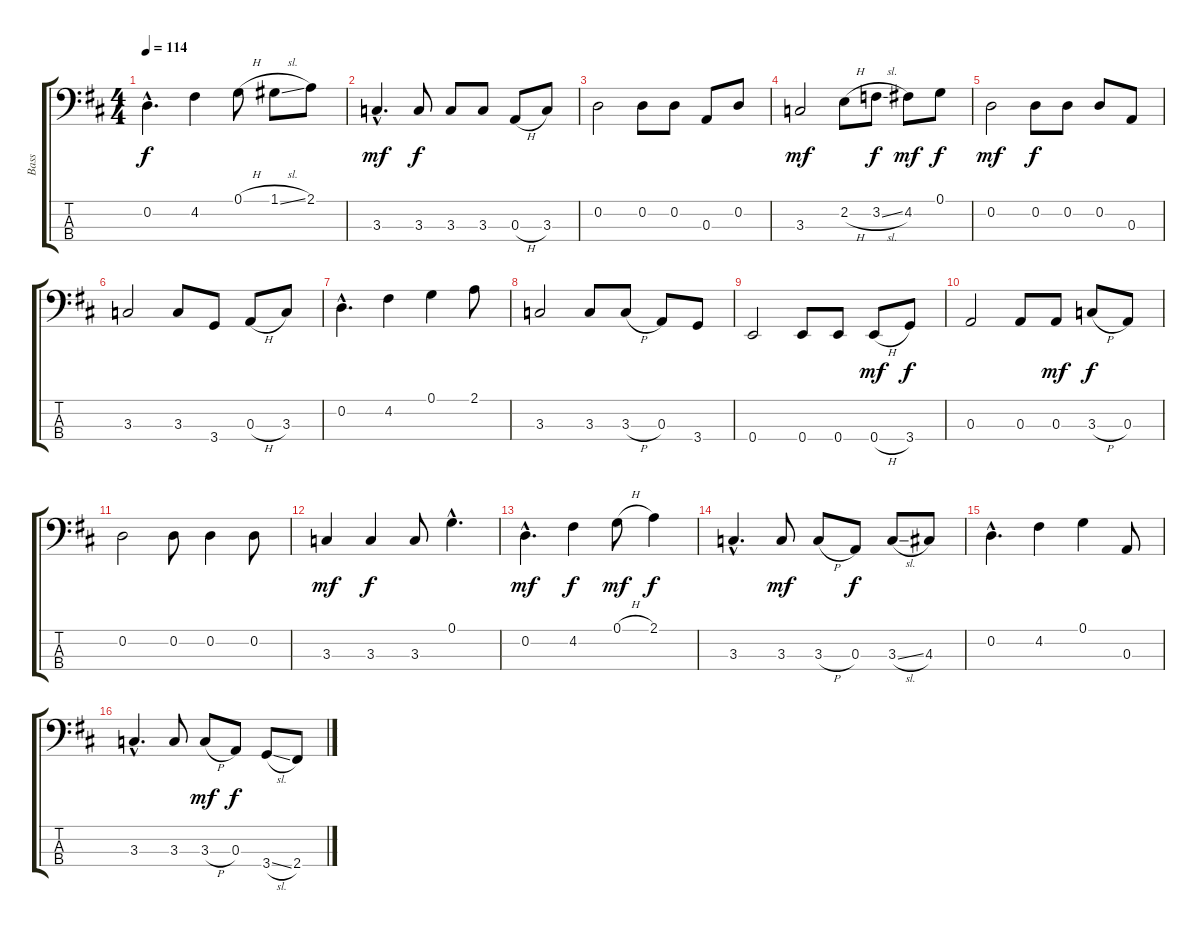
\track ("Bass" "Bass") {instrument electricbassfinger}
\staff {score tabs}
\tuning (G2 D2 A1 E1) {hide}
\ts (4 4)
\tempo 114
\clef f4
\ks d
0.2{hac}.4{d dy f} 4.2.4 0.1{h}.8 1.1{sl}.8 2.1.8 |
3.3{hac}.4{d dy mf} 3.3.8{dy f} 3.3.8 3.3.8 0.3{h}.8 3.3.8 |
0.2.2 0.2.8 0.2.8 0.3.8 0.2.8 |
3.3.2{dy mf} 2.2{h}.8 3.2{sl}.8{dy f} 4.2.8{dy mf} 0.1.8{dy f} |
0.2.2{dy mf} 0.2.8{dy f} 0.2.8 0.2.8 0.3.8 |
3.3.2 3.3.8 3.4.8 0.3{h}.8 3.3.8 |
0.2{hac}.4{d} 4.2.4 0.1.4 2.1.8 |
3.3.2 3.3.8 3.3{h}.8 0.3.8 3.4.8 |
0.4.2 0.4.8 0.4.8 0.4{h}.8{dy mf} 3.4.8{dy f} |
0.3.2 0.3.8 0.3.8{dy mf} 3.3{h}.8{dy f} 0.3.8 |
0.2.2 0.2.8 0.2.4 0.2.8 |
3.3.4{dy mf} 3.3.4{dy f} 3.3.8 0.1{hac}.4{d} |
0.2{hac}.4{d dy mf} 4.2.4{dy f} 0.1{h}.8{dy mf} 2.1.4{dy f} |
3.3{hac}.4{d} 3.3.8{dy mf} 3.3{h}.8 0.3.8{dy f} 3.3{sl}.8 4.3.8 |
0.2{hac}.4{d} 4.2.4 0.1.4 0.3.8 |
3.3{hac}.4{d} 3.3.8 3.3{h}.8{dy mf} 0.3.8{dy f} 3.4{sl}.8 2.4.8
